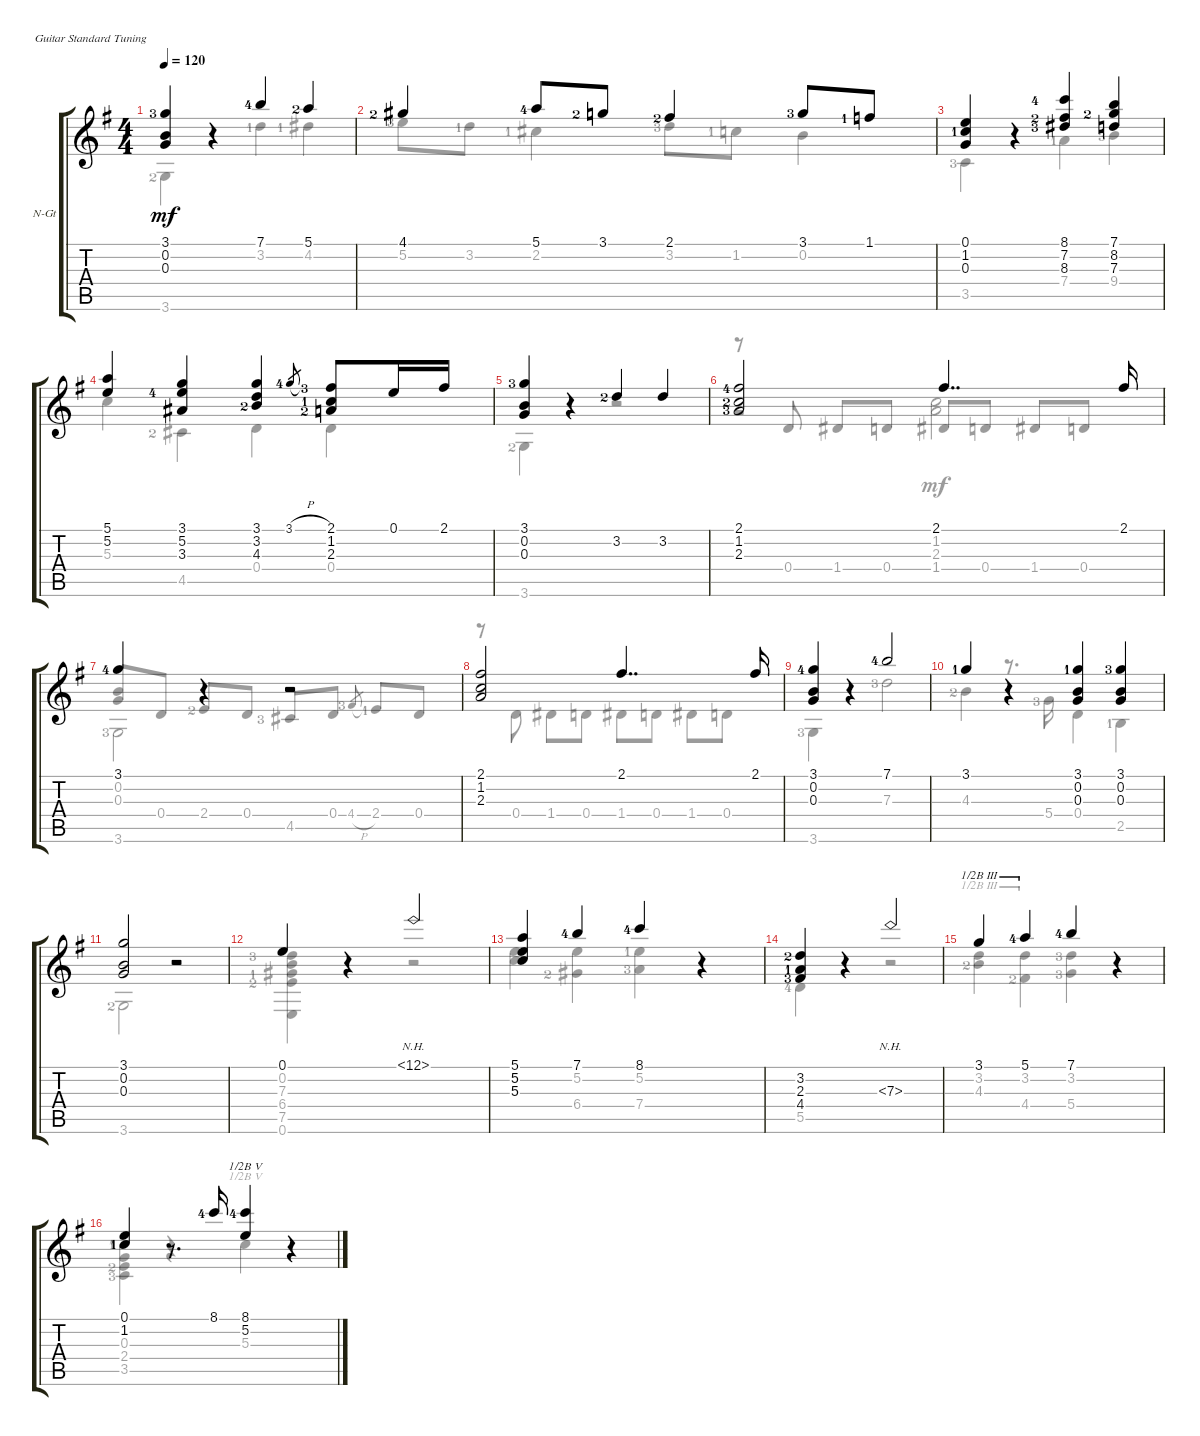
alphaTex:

\defaultSystemsLayout 4
\bracketExtendMode groupsimilarinstruments
\firstSystemTrackNameOrientation horizontal
\otherSystemsTrackNameOrientation horizontal
\track ("Nylon Guitar" "N-Gt") {instrument acousticguitarnylon}
\staff {score tabs}
\tuning (E4 B3 G3 D3 A2 E2)
\voice
\ts (4 4)
\tempo 120
\clef g2
\scale
0.202114
\ks g
(3.1{lf 4} 0.2 0.3).4{dy mf} r.4 7.1{lf 5}.4 5.1{lf 3}.4 |
\scale
0.390351 4.1{lf 3}.4 5.1{lf 5}.8 3.1{lf 3}.8 2.1{lf 3}.4 3.1{lf 4}.8 1.1{lf 2}.8 |
\scale
0.211988 (0.1 1.2{lf 2} 0.3).4 r.4 (8.1{lf 5} 7.2{lf 3} 8.3{lf 4}).4 (7.3 8.2{lf 3} 7.1).4 |
\scale
0.397661 (5.1 5.2).4 (3.1 5.2{lf 5} 3.3).4 (3.1 3.2 4.3{lf 3}).4 3.1{h lf 5}.8{gr} (2.1{lf 4} 1.2{lf 2} 2.3{lf 3}).8 0.1.16 2.1.16 |
\scale
0.185659 (3.1{lf 4} 0.2 0.3).4 r.4 3.2{lf 3}.4 3.2.4 |
\scale
0.367478 (2.1{lf 5} 1.2{lf 3} 2.3{lf 4}).2 2.1.4{dd} 2.1.16 |
\scale
0.446863 3.1{lf 5}.4 r.4 r.2 |
\scale
0.356771 (2.1 1.2 2.3).2 2.1.4{dd} 2.1.16 |
\scale
0.188802 (3.1{lf 5} 0.2 0.3).4 r.4 7.1{lf 5}.2 |
\scale
0.454427 3.1{lf 2}.4 r.4 (3.1{lf 2} 0.2 0.3).4 (0.3 0.2 3.1{lf 4}).4 |
\scale
0.28125 (3.1 0.2 0.3).2 r.2 |
\scale
0.382212 0.1.4 r.4 12.1{nh}.2 |
\scale
0.336538 (5.1 5.2 5.3).4 7.1{lf 5}.4 8.1{lf 5}.4 r.4 |
\scale
0.197279 (3.2{lf 3} 2.3{lf 2} 4.4{lf 4}).4 r.4 7.3{nh}.2 |
\scale
0.197279 3.1.4{barre (3 half)} 5.1{lf 5}.4{barre (3 half)} 7.1{lf 5}.4 r.4 |
\scale
0.605442 (0.1 1.2{lf 2}).4 r.8{d} 8.1{lf 5}.16 (8.1{lf 5} 5.2).4{barre (5 half)} r.4
\voice
\clef g2
\ottava regular
\simile none
\scale
0.202114
\ks g
3.6{lf 3}.4{dy mf} r.4 3.2{lf 2}.4 4.2{lf 2}.4 |
\scale
0.390351 5.2{lf 4}.8 3.2{lf 2}.8 2.2{lf 2}.4 3.2{lf 4}.8 1.2{lf 2}.8 0.2.4 |
\scale
0.211988 3.5{lf 4}.4 r.4 7.4{lf 2}.4 9.4{lf 4}.4 |
\scale
0.397661 5.3.4 4.5{lf 3}.4 0.4.4 0.4.4 |
\scale
0.185659 3.6{lf 3}.4 r.4 r.2 |
\scale
0.367478 r.8{beam invert} 0.4.8{beam invert} 1.4.8{beam invert} 0.4.8 1.4.8{beam invert} 0.4.8 1.4.8{beam invert} 0.4.8 |
\scale
0.446863 (0.3 0.2).8{beam invert} 0.4.8 2.4{lf 3}.8{beam invert} 0.4.8 4.5{lf 4}.8{beam invert} 0.4.8 4.4{h lf 4}.8{gr beam invert} 2.4{lf 2}.8{beam invert} 0.4.8 |
\scale
0.356771 r.8 0.4.8 1.4.8 0.4.8 1.4.8 0.4.8 1.4.8 0.4.8 |
\scale
0.188802 3.6{lf 4}.4 r.4 7.3{lf 4}.2 |
\scale
0.454427 4.3{lf 3}.4 r.8{d} 5.4{lf 4}.16 0.4.4 2.5{lf 2}.4 |
\scale
0.28125 3.6{lf 3}.2 r.2 |
\scale
0.382212 (0.6 7.5{lf 3} 6.4{lf 2} 7.3{lf 4} 0.2).4 r.4 r.2 |
\scale
0.336538 (5.2 5.3).4 (6.4{lf 3} 5.2).4 (5.2{lf 2} 7.4{lf 4}).4 r.4 |
\scale
0.197279 5.5{lf 5}.4 r.4 r.2 |
\scale
0.197279 (3.2 4.3{lf 3}).4{barre (3 half)} (3.2 4.4{lf 3}).4{barre (3 half)} (5.4{lf 4} 3.2{lf 4}).4 r.4 |
\scale
0.605442 (1.2{lf 2} 0.3 2.4{lf 3} 3.5{lf 4}).4 r.4 5.3.4{barre (5 half)} r.4
\voice
\clef g2
\ottava regular
\simile none
\scale
0.202114
\ks g
|
\scale
0.390351 |
\scale
0.211988 |
\scale
0.397661 |
\scale
0.185659 |
\scale
0.367478 r.2 (2.3 1.2).2 |
\scale
0.446863 3.6{lf 4}.2 |
\scale
0.356771 |
\scale
0.188802 |
\scale
0.454427 |
\scale
0.28125 |
\scale
0.382212 |
\scale
0.336538 |
\scale
0.197279 |
\scale
0.197279 |
\scale
0.605442
